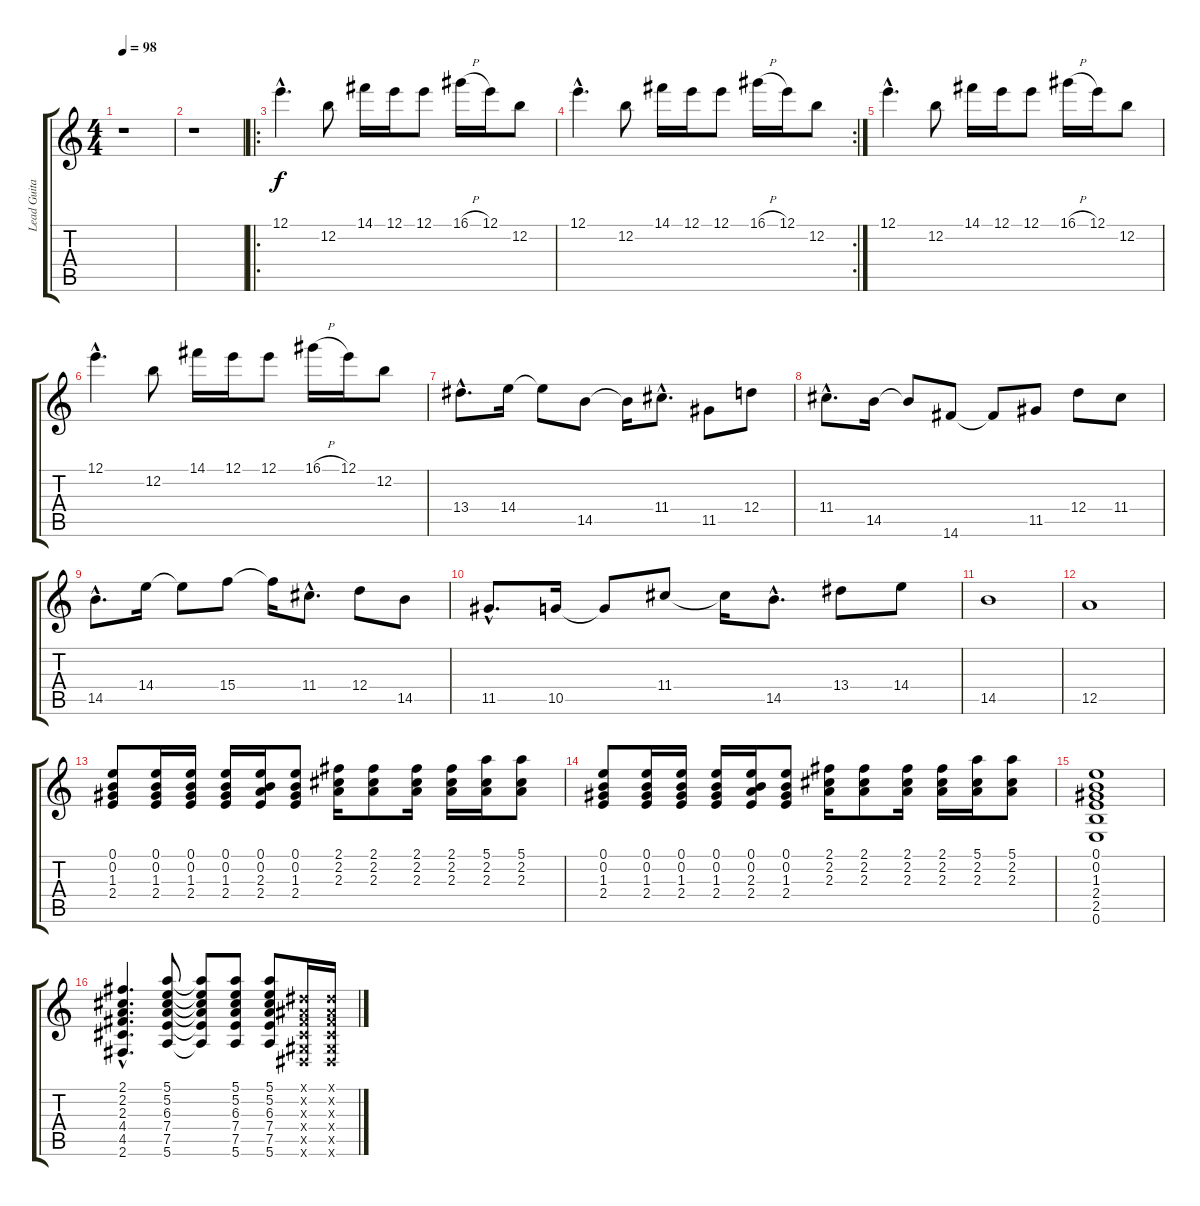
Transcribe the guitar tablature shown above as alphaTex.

\track ("Lead Guitar" "Lead Guita") {instrument overdrivenguitar}
\staff {score tabs}
\tuning (E4 B3 G3 D3 A2 E2) {hide}
\ts (4 4)
\tempo 98
\clef g2
\ks c
r.1{dy f instrument overdrivenguitar} |
r.1 |
\ro
12.1{hac}.4{d} 12.2.8 14.1.16 12.1.16 12.1.8 16.1{h}.16 12.1.16 12.2.8 |
\rc 2
12.1{hac}.4{d} 12.2.8 14.1.16 12.1.16 12.1.8 16.1{h}.16 12.1.16 12.2.8 |
12.1{hac}.4{d} 12.2.8 14.1.16 12.1.16 12.1.8 16.1{h}.16 12.1.16 12.2.8 |
12.1{hac}.4{d} 12.2.8 14.1.16 12.1.16 12.1.8 16.1{h}.16 12.1.16 12.2.8 |
13.4{hac}.8{d} 14.4.16 14.4{t}.8 14.5.8 14.5{t}.16 11.4{hac}.8{d} 11.5.8 12.4.8 |
11.4{hac}.8{d} 14.5.16 14.5{t}.8 14.6.8 14.6{t}.8 11.5.8 12.4.8 11.4.8 |
14.5{hac}.8{d} 14.4.16 14.4{t}.8 15.4.8 15.4{t}.16 11.4{hac}.8{d} 12.4.8 14.5.8 |
11.5{hac}.8{d} 10.5.16 10.5{t}.8 11.4.8 11.4{t}.16 14.5{hac}.8{d} 13.4.8 14.4.8 |
14.5.1 |
12.5.1 |
(0.1 0.2 1.3 2.4).8 (0.1 0.2 1.3 2.4).16 (0.1 0.2 1.3 2.4).16 (0.1 0.2 1.3 2.4).16 (0.1 0.2 2.3 2.4).16 (0.1 0.2 1.3 2.4).8 (2.1 2.2 2.3).16 (2.1 2.2 2.3).8 (2.1 2.2 2.3).16 (2.1 2.2 2.3).16 (5.1 2.2 2.3).16 (5.1 2.2 2.3).8 |
(0.1 0.2 1.3 2.4).8 (0.1 0.2 1.3 2.4).16 (0.1 0.2 1.3 2.4).16 (0.1 0.2 1.3 2.4).16 (0.1 0.2 2.3 2.4).16 (0.1 0.2 1.3 2.4).8 (2.1 2.2 2.3).16 (2.1 2.2 2.3).8 (2.1 2.2 2.3).16 (2.1 2.2 2.3).16 (5.1 2.2 2.3).16 (5.1 2.2 2.3).8 |
(0.1 0.2 1.3 2.4 2.5 0.6).1 |
(2.1{hac} 2.2{hac} 2.3{hac} 4.4{hac} 4.5{hac} 2.6{hac}).4{d} (5.1 5.2 6.3 7.4 7.5 5.6).8 (5.1{t} 5.2{t} 6.3{t} 7.4{t} 7.5{t} 5.6{t}).8 (5.1 5.2 6.3 7.4 7.5 5.6).8 (5.1 5.2 6.3 7.4 7.5 5.6).8 (-1.1{x} -1.2{x} -1.3{x} -1.4{x} -1.5{x} -1.6{x}).16 (-1.1{x} -1.2{x} -1.3{x} -1.4{x} -1.5{x} -1.6{x}).16
